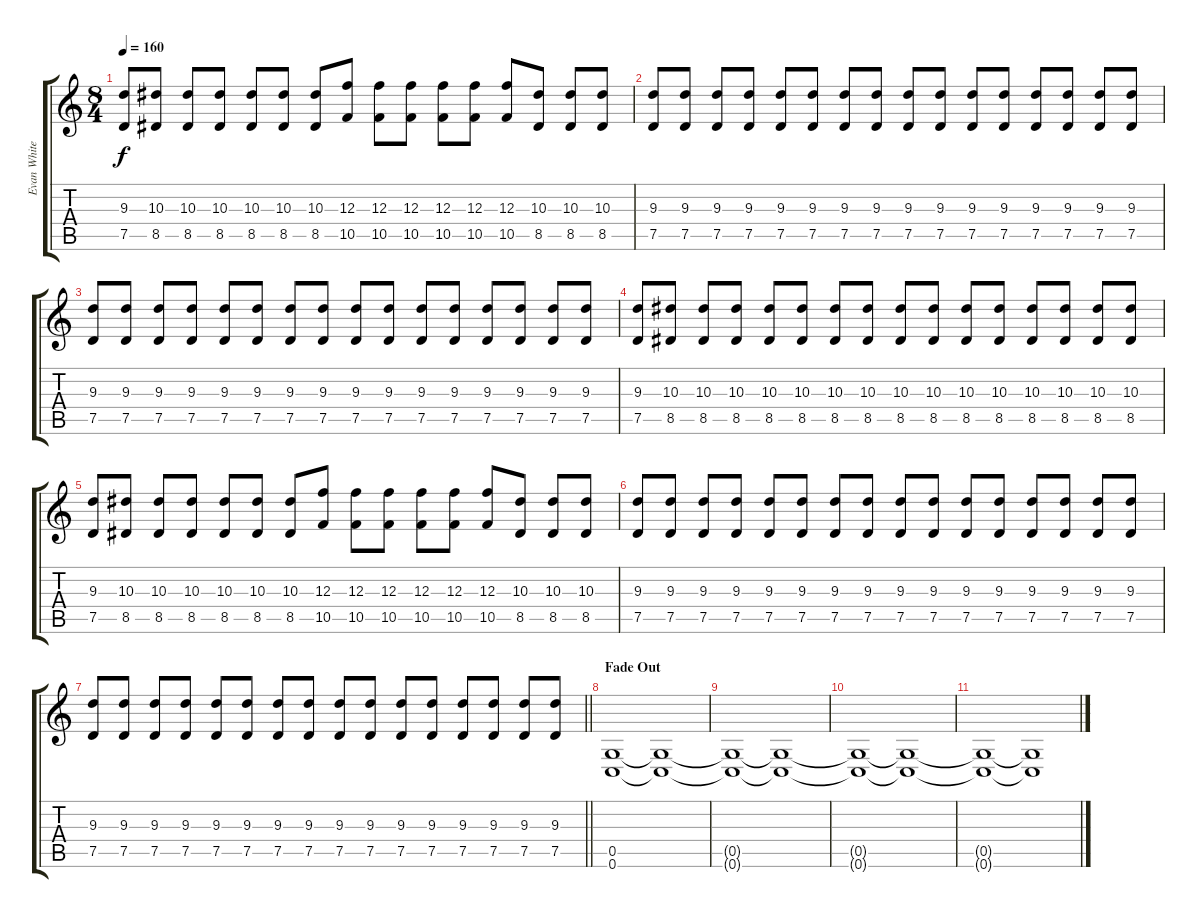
\track ("Evan White Gtr.2" "Evan White") {instrument distortionguitar}
\staff {score tabs}
\tuning (D4 A3 F3 C3 G2 C2) {hide}
\ts (8 4)
\tempo 160
\clef g2
\ks c
(9.3 7.5).8{dy f} (10.3 8.5).8 (10.3 8.5).8 (10.3 8.5).8 (10.3 8.5).8 (10.3 8.5).8 (10.3 8.5).8 (12.3 10.5).8 (12.3 10.5).8 (12.3 10.5).8 (12.3 10.5).8 (12.3 10.5).8 (12.3 10.5).8 (10.3 8.5).8 (10.3 8.5).8 (10.3 8.5).8 |
(9.3 7.5).8 (9.3 7.5).8 (9.3 7.5).8 (9.3 7.5).8 (9.3 7.5).8 (9.3 7.5).8 (9.3 7.5).8 (9.3 7.5).8 (9.3 7.5).8 (9.3 7.5).8 (9.3 7.5).8 (9.3 7.5).8 (9.3 7.5).8 (9.3 7.5).8 (9.3 7.5).8 (9.3 7.5).8 |
(9.3 7.5).8 (9.3 7.5).8 (9.3 7.5).8 (9.3 7.5).8 (9.3 7.5).8 (9.3 7.5).8 (9.3 7.5).8 (9.3 7.5).8 (9.3 7.5).8 (9.3 7.5).8 (9.3 7.5).8 (9.3 7.5).8 (9.3 7.5).8 (9.3 7.5).8 (9.3 7.5).8 (9.3 7.5).8 |
(9.3 7.5).8 (10.3 8.5).8 (10.3 8.5).8 (10.3 8.5).8 (10.3 8.5).8 (10.3 8.5).8 (10.3 8.5).8 (10.3 8.5).8 (10.3 8.5).8 (10.3 8.5).8 (10.3 8.5).8 (10.3 8.5).8 (10.3 8.5).8 (10.3 8.5).8 (10.3 8.5).8 (10.3 8.5).8 |
(9.3 7.5).8 (10.3 8.5).8 (10.3 8.5).8 (10.3 8.5).8 (10.3 8.5).8 (10.3 8.5).8 (10.3 8.5).8 (12.3 10.5).8 (12.3 10.5).8 (12.3 10.5).8 (12.3 10.5).8 (12.3 10.5).8 (12.3 10.5).8 (10.3 8.5).8 (10.3 8.5).8 (10.3 8.5).8 |
(9.3 7.5).8 (9.3 7.5).8 (9.3 7.5).8 (9.3 7.5).8 (9.3 7.5).8 (9.3 7.5).8 (9.3 7.5).8 (9.3 7.5).8 (9.3 7.5).8 (9.3 7.5).8 (9.3 7.5).8 (9.3 7.5).8 (9.3 7.5).8 (9.3 7.5).8 (9.3 7.5).8 (9.3 7.5).8 |
\barLineRight lightlight
(9.3 7.5).8 (9.3 7.5).8 (9.3 7.5).8 (9.3 7.5).8 (9.3 7.5).8 (9.3 7.5).8 (9.3 7.5).8 (9.3 7.5).8 (9.3 7.5).8 (9.3 7.5).8 (9.3 7.5).8 (9.3 7.5).8 (9.3 7.5).8 (9.3 7.5).8 (9.3 7.5).8 (9.3 7.5).8 |
\section ("" "Fade Out")
(0.5 0.6).1 (0.5{t} 0.6{t}).1 |
(0.5{t} 0.6{t}).1 (0.5{t} 0.6{t}).1 |
(0.5{t} 0.6{t}).1 (0.5{t} 0.6{t}).1 |
(0.5{t} 0.6{t}).1 (0.5{t} 0.6{t}).1
